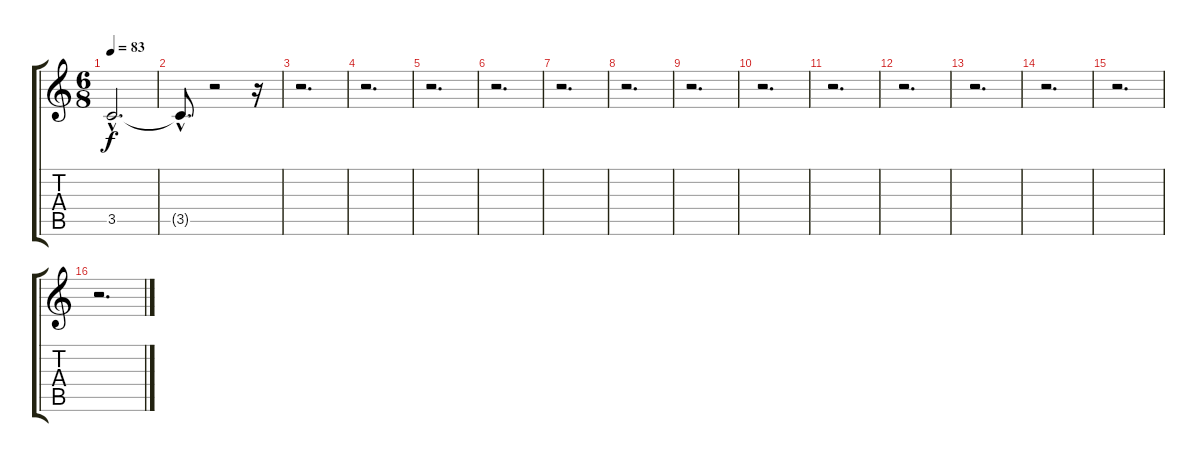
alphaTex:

\track "" {instrument electricbassfinger}
\staff {score tabs}
\tuning (E4 B3 G3 D3 A2 E2) {hide}
\ts (6 8)
\tempo 83
\clef g2
\ks c
3.5{hac t}.2{d dy f} |
3.5{hac t}.8{d} r.2 r.16 |
r.2{d} |
r.2{d} |
r.2{d} |
r.2{d} |
r.2{d} |
r.2{d} |
r.2{d} |
r.2{d} |
r.2{d} |
r.2{d} |
r.2{d} |
r.2{d} |
r.2{d} |
r.2{d}
